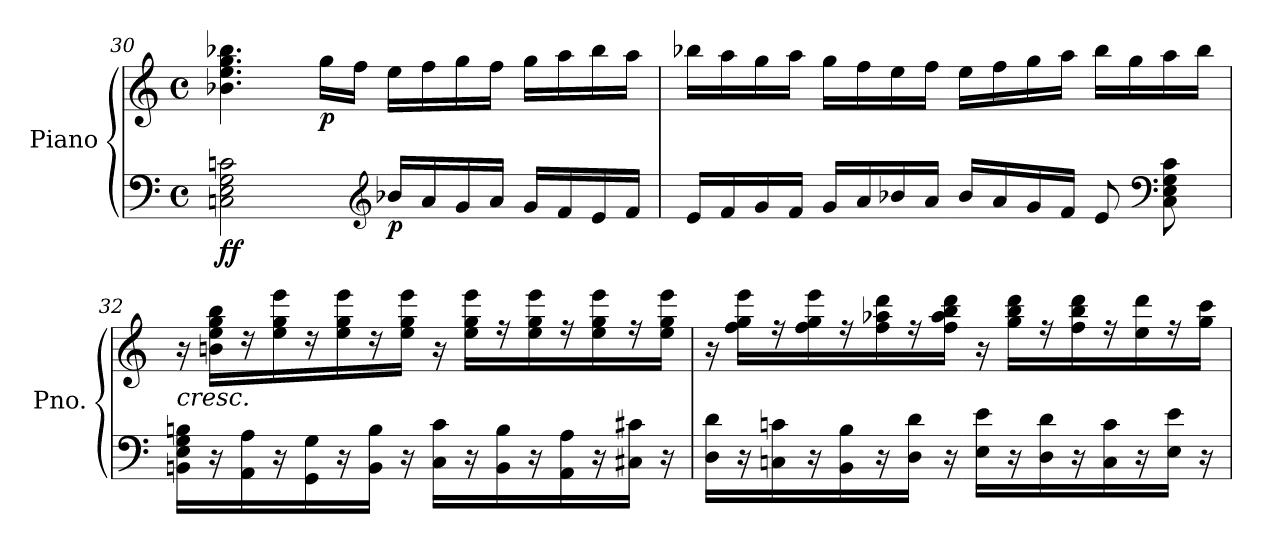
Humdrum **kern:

**kern	**kern	**dynam
*part1	*part1	*part1
*staff2	*staff1	*staff1/2
*I"Piano	*	*
*I'Pno.	*	*
*clefF4	*clefG2	*
*k[]	*k[]	*
*M4/4	*M4/4	*
*met(c)	*met(c)	*
=30	=30	=30
!	!	!LO:DY:b=2
!	!	!LO:DY:n=1:b
2Cn\ 2E\ 2G\ 2cn\	4.b-X\ 4.ee\ 4.gg\ 4.bb-X\	f f
!	!	!LO:DY:n=2:b
.	16gg\LL	p
.	16ff\JJ	.
*clefG2	*	*
!	!	!LO:DY:n=3:b=2
16b-X/LL	16ee\LL	p
16a/	16ff\	.
16g/	16gg\	.
16a/JJ	16ff\JJ	.
16g/LL	16gg\LL	.
16f/	16aa\	.
16e/	16bb-\	.
16f/JJ	16aa\JJ	.
!!LO:LB:g=z
=31	=31	=31
16e/LL	16bb-X\LL	.
16f/	16aa\	.
16g/	16gg\	.
16f/JJ	16aa\JJ	.
16g/LL	16gg\LL	.
16a/	16ff\	.
16b-X/	16ee\	.
16a/JJ	16ff\JJ	.
16b-/LL	16ee\LL	.
16a/	16ff\	.
16g/	16gg\	.
16f/JJ	16aa\JJ	.
8e/	16bb-\LL	.
.	16gg\	.
*clefF4	*	*
8C\ 8E\ 8G\ 8c\	16aa\	.
.	16bb-\JJ	.
=32	=32	=32
!	!LO:TX:b:i:t=cresc.	!
16BBn\ 16E\ 16G\ 16Bn\LL	16r	.
16r	16bn\ 16ee\ 16gg\ 16bb\LL	.
16AA\ 16A\	16rdd	.
16r	16ee\ 16gg\ 16eee\	.
16GG\ 16G\	16rdd	.
16r	16ee\ 16gg\ 16eee\	.
16BB\ 16B\JJ	16rdd	.
16r	16ee\ 16gg\ 16eee\JJ	.
16C\ 16c\LL	16r	.
16r	16ee\ 16gg\ 16eee\LL	.
16BB\ 16B\	16rff	.
16r	16ee\ 16gg\ 16eee\	.
16AA\ 16A\	16rff	.
16r	16ee\ 16gg\ 16eee\	.
16C#X\ 16c#X\JJ	16rff	.
16r	16ee\ 16gg\ 16eee\JJ	.
=33	=33	=33
16D\ 16d\LL	16r	.
16r	16ff\ 16gg\ 16eee\LL	.
16Cn\ 16cn\	16rff	.
16r	16ff\ 16gg\ 16eee\	.
16BB\ 16B\	16rff	.
16r	16ff\ 16aa-X\ 16ddd\	.
16D\ 16d\JJ	16rff	.
16r	16ff\ 16aa-\ 16bb\ 16ddd\JJ	.
16E\ 16e\LL	16r	.
16r	16gg\ 16bb\ 16ddd\LL	.
16D\ 16d\	16rff	.
16r	16ff\ 16bb\ 16ddd\	.
16C\ 16c\	16rff	.
16r	16ee\ 16ddd\	.
16E\ 16e\JJ	16rff	.
16r	16gg\ 16ccc\JJ	.
=	=	=
*-	*-	*-
